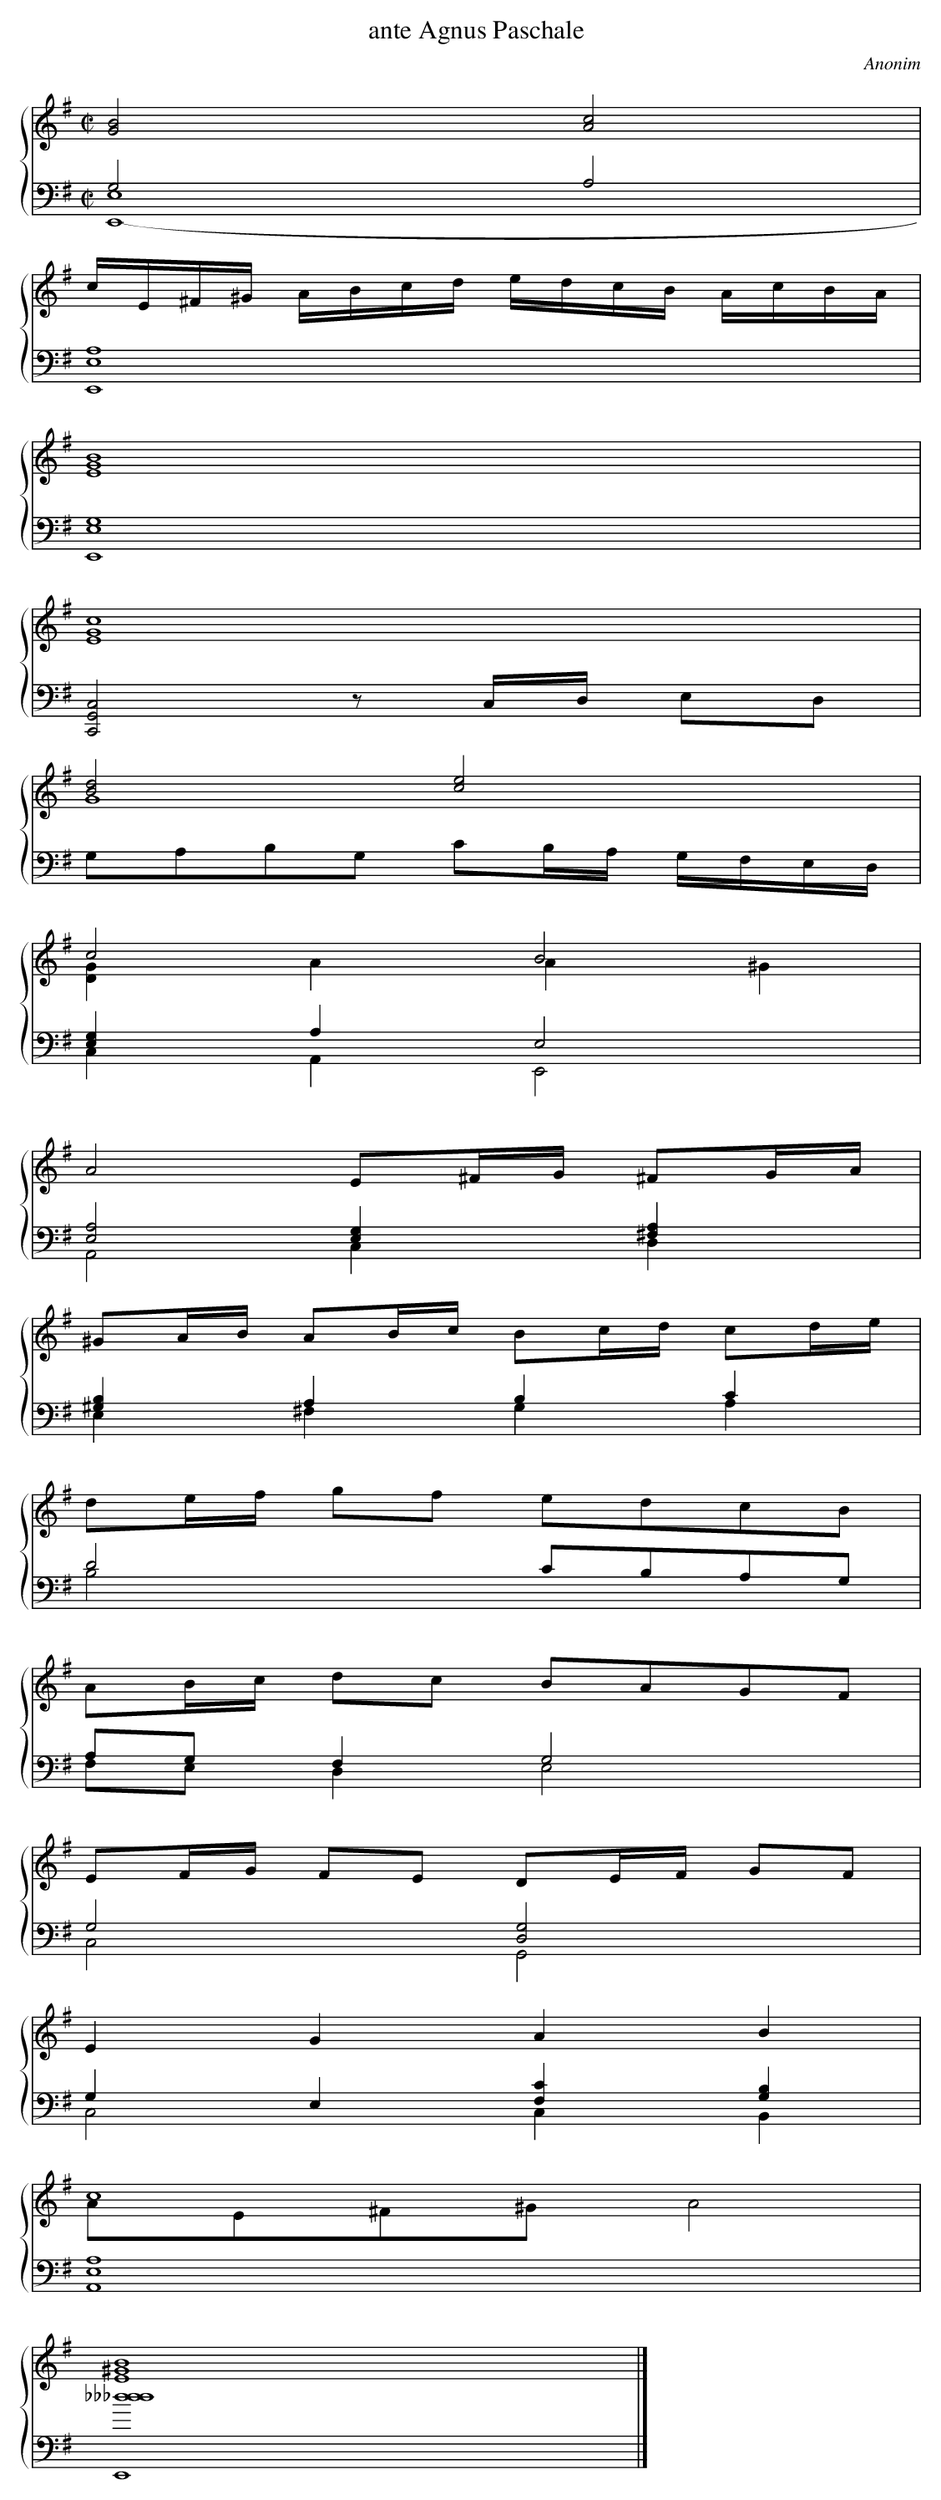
X:1
T: ante Agnus Paschale
C: Anonim
L: 1/8
M: C|
%%staves {1 2}
V: 1 clef=treble
V: 2 clef=bass
K: G
[V:1] [B4G4][c4A4] |
[V:2] G,4A,4 & [E,8E,,8-] |
[V:1] c/E/^F/^G/ A/B/c/d/ e/d/c/B/ A/c/B/A/ |
[V:2] [A,8E,8E,,8] |
[V:1] [B8G8E8] |
[V:2] [G,8E,8E,,8] |
[V:1] [c8G8E8] |
[V:2] [C,4G,,4C,,4]z C,/D,/ E,D, |
[V:1] [d4B4][e4c4] & G8 |
[V:2] G,A,B,G, CB,/A,/ G,/F,/E,/D,/ |
[V:1] c4B4 & [G2D2]A2A2^G2 |
[V:2] [G,2E,2]A,2E,4 & C,2A,,2E,,4 |
[V:1] A4E^F/G/ ^FG/A/ |
[V:2] [A,4E,4][G,2E,2][A,2^F,2] & A,,4C,2D,2 |
[V:1] ^GA/B/ AB/c/ Bc/d/ cd/e/ |
[V:2] [B,2^G,2]A,2B,2C2 & E,2^F,2G,2A,2 |
[V:1] de/f/ gf edcB |
[V:2] D4CB,A,G, & B,4x4 |
[V:1] AB/c/ dc BAGF |
[V:2] A,G,F,2G,4 & F,E,D,2E,4 |
[V:1] EF/G/ FE DE/F/ GF |
[V:2] G,4[G,4D,4] & C,4G,,4 |
[V:1] E2G2A2B2 |
[V:2] G,2E,2[C2F,2][B,2G,2] & C,4C,2B,,2 |
[V:1] c8 & AE^F^GA4 |
[V:2] [A,8E,8] & A,,8 |
[V:1] [B8^G8] & E8 |]
[V:2] [_d8_d8_d8] & E,,8 |]
